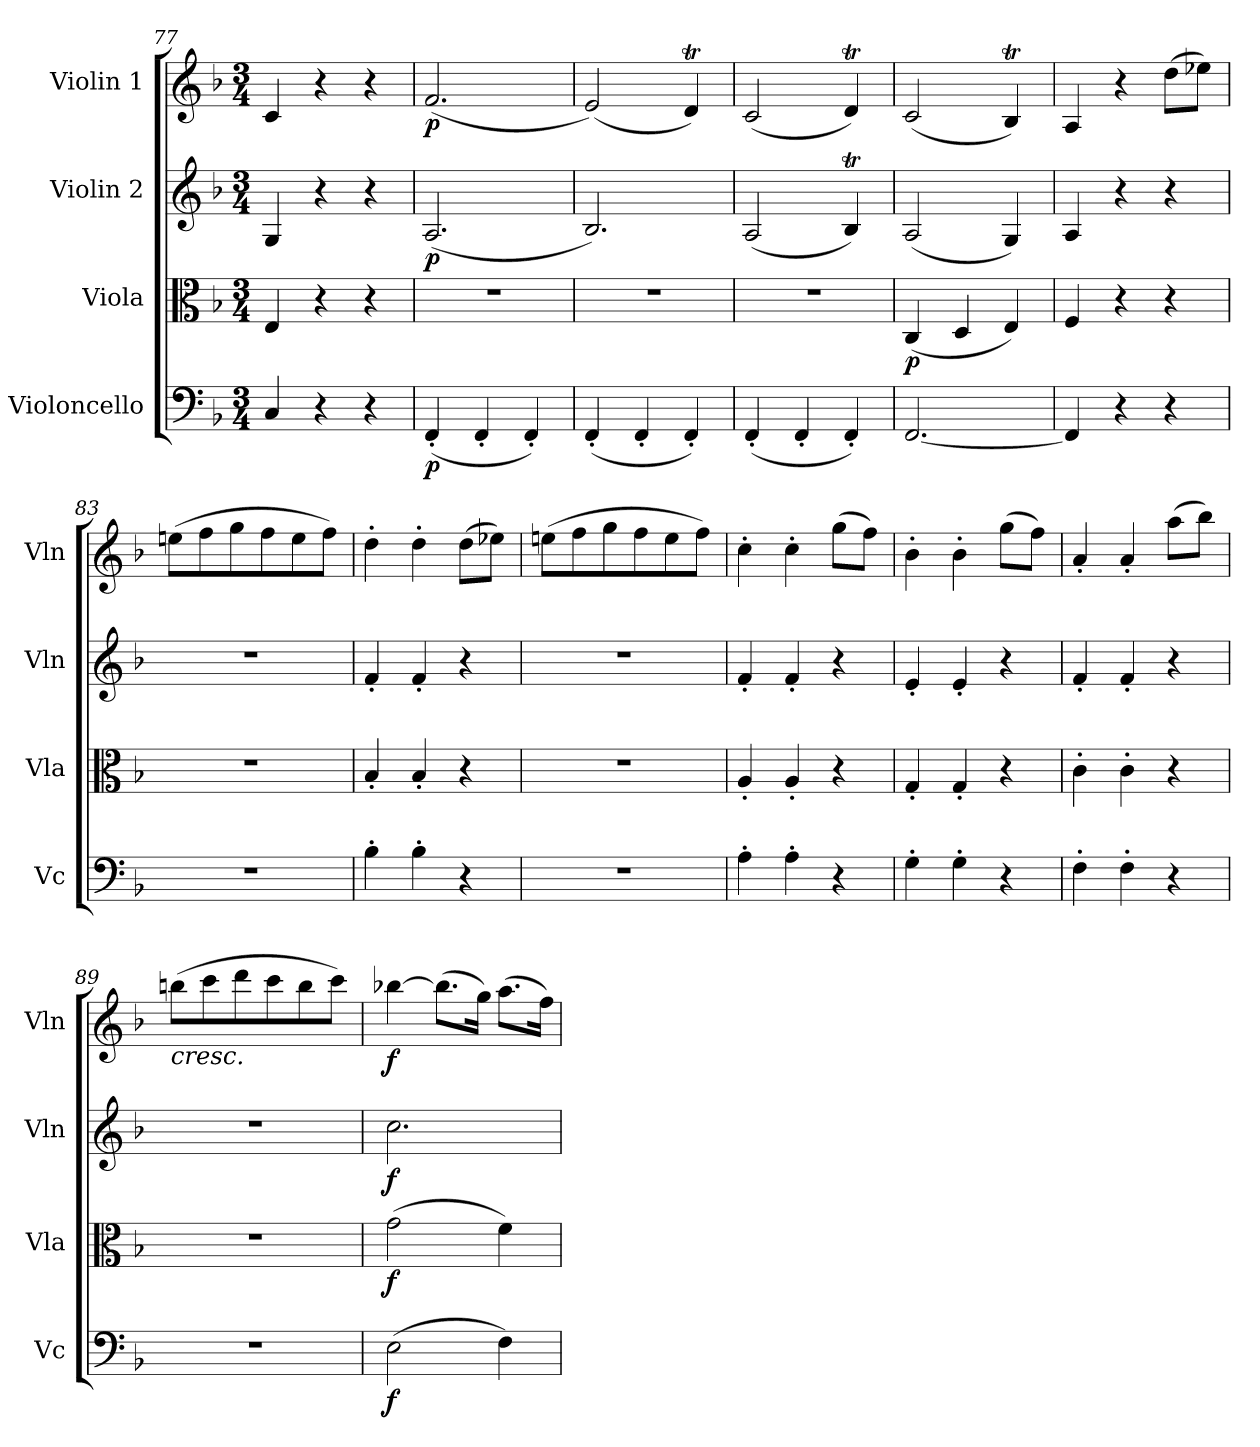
**kern	**dynam	**kern	**dynam	**kern	**dynam	**kern	**dynam
*part4	*part4	*part3	*part3	*part2	*part2	*part1	*part1
*staff4	*staff4	*staff3	*staff3	*staff2	*staff2	*staff1	*staff1
*I"Violoncello	*	*I"Viola	*	*I"Violin 2	*	*I"Violin 1	*
*I'Vc	*	*I'Vla	*	*I'Vln	*	*I'Vln	*
!!LO:LB:g=z
*clefF4	*	*clefC3	*	*clefG2	*	*clefG2	*
*k[b-]	*	*k[b-]	*	*k[b-]	*	*k[b-]	*
*M3/4	*	*M3/4	*	*M3/4	*	*M3/4	*
=77	=77	=77	=77	=77	=77	=77	=77
4C/	.	4E/	.	4G/	.	4c/	.
4r	.	4r	.	4r	.	4r	.
4r	.	4r	.	4r	.	4r	.
=78	=78	=78	=78	=78	=78	=78	=78
!	!LO:DY:b	!	!	!	!LO:DY:b	!	!LO:DY:b
(4FF'/	p	2.r	.	(2.A/	p	(2.f/	p
4FF'/	.	.	.	.	.	.	.
4FF'/)	.	.	.	.	.	.	.
=79	=79	=79	=79	=79	=79	=79	=79
(4FF'/	.	2.r	.	2.B-/)	.	(2e/)	.
4FF'/	.	.	.	.	.	.	.
4FF'/)	.	.	.	.	.	4dT/)	.
=80	=80	=80	=80	=80	=80	=80	=80
(4FF'/	.	2.r	.	(2A/	.	(2c/	.
4FF'/	.	.	.	.	.	.	.
4FF'/)	.	.	.	4B-T/)	.	4dT/)	.
=81	=81	=81	=81	=81	=81	=81	=81
!	!	!	!LO:DY:b	!	!	!	!
[2.FF/	.	(4C/	p	(2A/	.	(2c/	.
.	.	4D/	.	.	.	.	.
.	.	4E/)	.	4G/)	.	4B-T/)	.
=82	=82	=82	=82	=82	=82	=82	=82
4FF/]	.	4F/	.	4A/	.	4A/	.
4r	.	4r	.	4r	.	4r	.
4r	.	4r	.	4r	.	(8dd\L	.
.	.	.	.	.	.	8ee-X\J)	.
=83	=83	=83	=83	=83	=83	=83	=83
2.r	.	2.r	.	2.r	.	(8een\L	.
.	.	.	.	.	.	8ff\	.
.	.	.	.	.	.	8gg\	.
.	.	.	.	.	.	8ff\	.
.	.	.	.	.	.	8ee\	.
.	.	.	.	.	.	8ff\J)	.
=84	=84	=84	=84	=84	=84	=84	=84
4B-'\	.	4B-'/	.	4f'/	.	4dd'\	.
4B-'\	.	4B-'/	.	4f'/	.	4dd'\	.
4r	.	4r	.	4r	.	(8dd\L	.
.	.	.	.	.	.	8ee-X\J)	.
!!LO:LB:g=z
=85	=85	=85	=85	=85	=85	=85	=85
2.r	.	2.r	.	2.r	.	(8een\L	.
.	.	.	.	.	.	8ff\	.
.	.	.	.	.	.	8gg\	.
.	.	.	.	.	.	8ff\	.
.	.	.	.	.	.	8ee\	.
.	.	.	.	.	.	8ff\J)	.
=86	=86	=86	=86	=86	=86	=86	=86
4A'\	.	4A'/	.	4f'/	.	4cc'\	.
4A'\	.	4A'/	.	4f'/	.	4cc'\	.
4r	.	4r	.	4r	.	(8gg\L	.
.	.	.	.	.	.	8ff\J)	.
=87	=87	=87	=87	=87	=87	=87	=87
4G'\	.	4G'/	.	4e'/	.	4b-'\	.
4G'\	.	4G'/	.	4e'/	.	4b-'\	.
4r	.	4r	.	4r	.	(8gg\L	.
.	.	.	.	.	.	8ff\J)	.
=88	=88	=88	=88	=88	=88	=88	=88
4F'\	.	4c'\	.	4f'/	.	4a'/	.
4F'\	.	4c'\	.	4f'/	.	4a'/	.
4r	.	4r	.	4r	.	(8aa\L	.
.	.	.	.	.	.	8bb-\J)	.
=89	=89	=89	=89	=89	=89	=89	=89
!	!	!	!	!	!	!LO:TX:b:i:t=cresc.	!
2.r	.	2.r	.	2.r	.	(8bbn\L	.
.	.	.	.	.	.	8ccc\	.
.	.	.	.	.	.	8ddd\	.
.	.	.	.	.	.	8ccc\	.
.	.	.	.	.	.	8bb\	.
.	.	.	.	.	.	8ccc\J)	.
=90	=90	=90	=90	=90	=90	=90	=90
!	!LO:DY:b	!	!LO:DY:b	!	!LO:DY:b	!	!LO:DY:b
(2E\	f	(2g\	f	2.cc\	f	[4bb-X\	f
.	.	.	.	.	.	(8.bb-\L]	.
.	.	.	.	.	.	16gg\Jk)	.
4F\)	.	4f\)	.	.	.	(8.aa\L	.
.	.	.	.	.	.	16ff\Jk)	.
=	=	=	=	=	=	=	=
*-	*-	*-	*-	*-	*-	*-	*-
